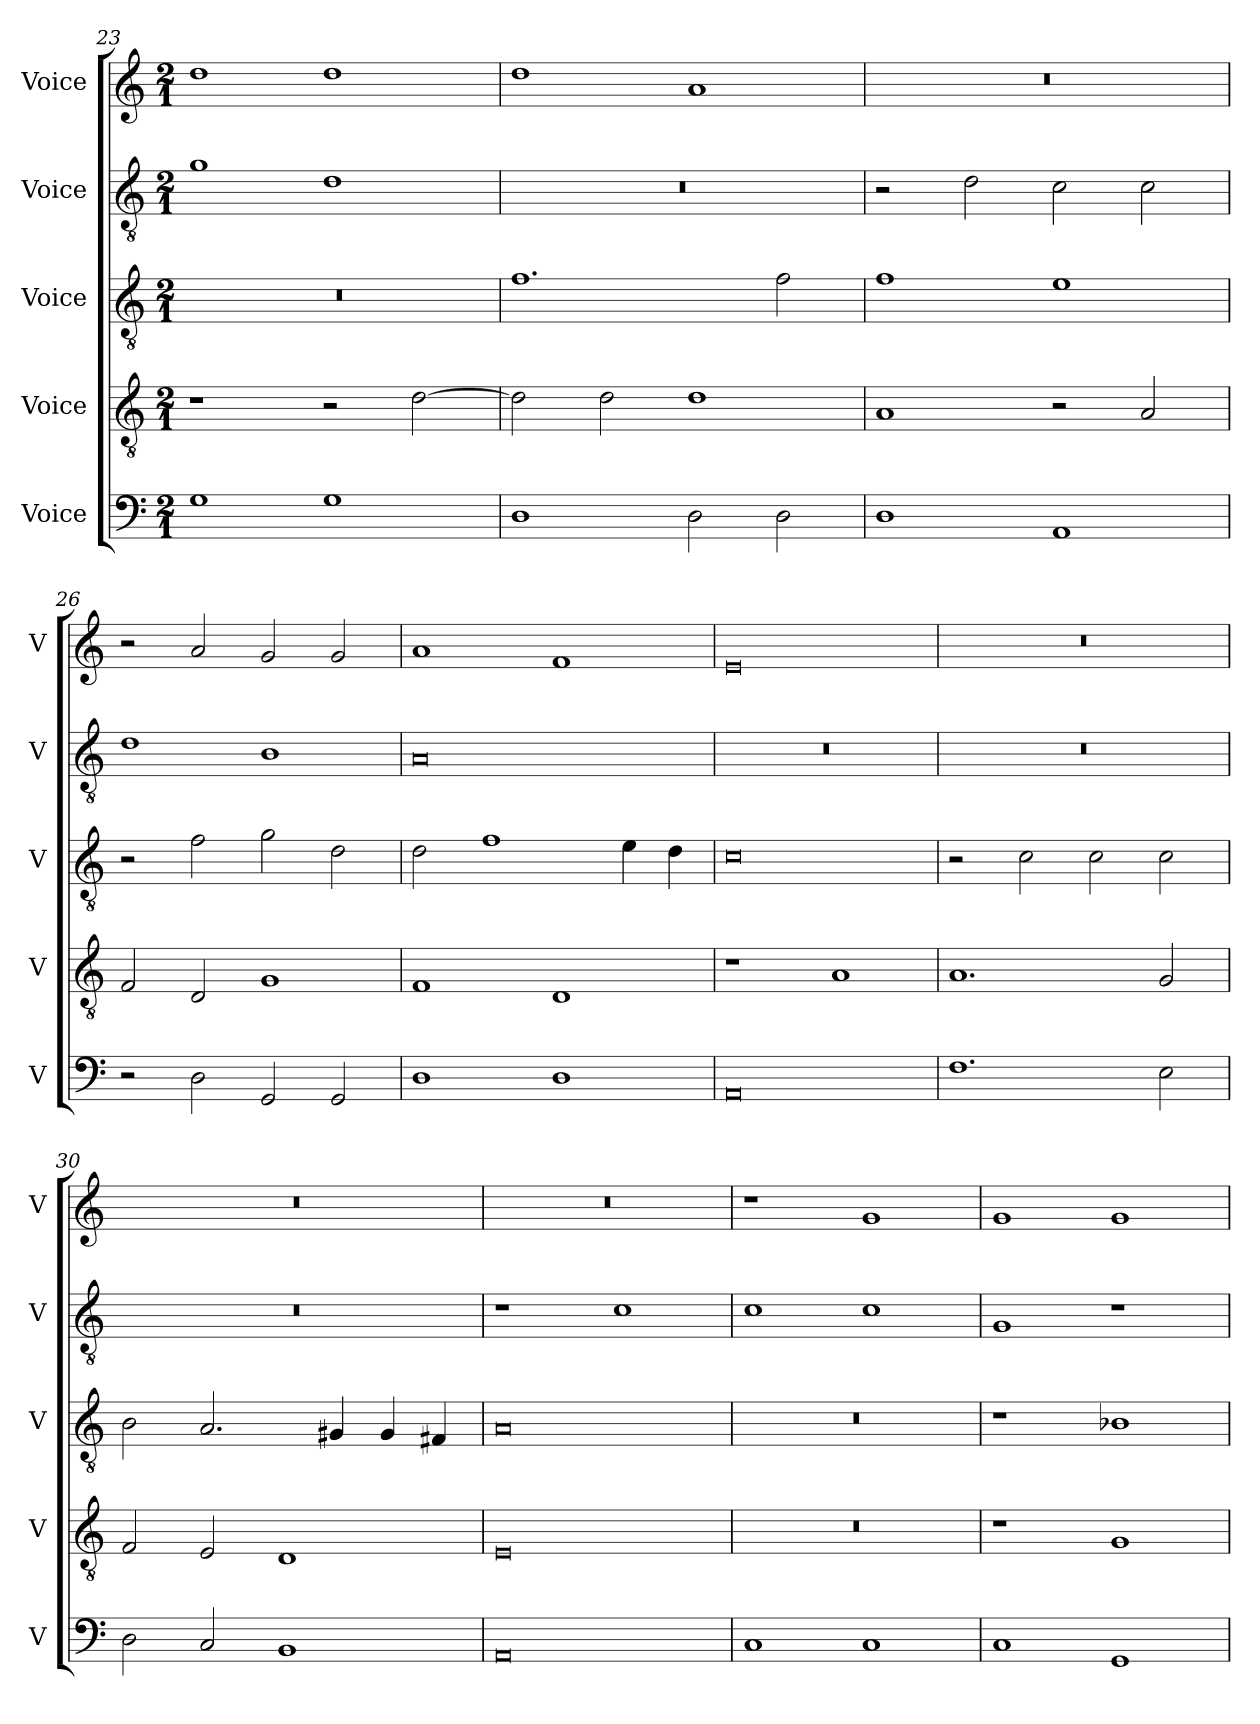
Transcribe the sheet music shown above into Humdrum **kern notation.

**kern	**kern	**kern	**kern	**kern
*part5	*part4	*part3	*part2	*part1
*staff5	*staff4	*staff3	*staff2	*staff1
*I"Voice	*I"Voice	*I"Voice	*I"Voice	*I"Voice
*I'V	*I'V	*I'V	*I'V	*I'V
*clefF4	*clefGv2	*clefGv2	*clefGv2	*clefG2
*k[]	*k[]	*k[]	*k[]	*k[]
*M2/1	*M2/1	*M2/1	*M2/1	*M2/1
=23	=23	=23	=23	=23
1G	1r	0r	1g	1dd
1G	2r	.	1d	1dd
.	[2d\	.	.	.
=24	=24	=24	=24	=24
1D	2d\]	1.f	0r	1dd
.	2d\	.	.	.
2D\	1d	.	.	1a
2D\	.	2f\	.	.
=25	=25	=25	=25	=25
1D	1A	1f	2r	0r
.	.	.	2d\	.
1AA	2r	1e	2c\	.
.	2A/	.	2c\	.
!!LO:PB:g=z
=26	=26	=26	=26	=26
2r	2F/	2r	1d	2r
2D\	2D/	2f\	.	2a/
2GG/	1G	2g\	1B	2g/
2GG/	.	2d\	.	2g/
=27	=27	=27	=27	=27
1D	1F	2d\	0A	1a
.	.	1f	.	.
1D	1D	.	.	1f
.	.	4e\	.	.
.	.	4d\	.	.
=28	=28	=28	=28	=28
0AA	1r	0c	0r	0e
.	1A	.	.	.
=29	=29	=29	=29	=29
1.F	1.A	2r	0r	0r
.	.	2c\	.	.
.	.	2c\	.	.
2E\	2G/	2c\	.	.
!!LO:LB:g=z
=30	=30	=30	=30	=30
2D\	2F/	2B\	0r	0r
2C/	2E/	2.A/	.	.
1BB	1D	.	.	.
.	.	4G#X/	.	.
.	.	4G#/	.	.
.	.	4F#X/	.	.
=31	=31	=31	=31	=31
0AA	0E	0A	1r	0r
.	.	.	1c	.
=32	=32	=32	=32	=32
1C	0r	0r	1c	1r
1C	.	.	1c	1g
=33	=33	=33	=33	=33
1C	1r	1r	1G	1g
1GG	1G	1B-X	1r	1g
=	=	=	=	=
*-	*-	*-	*-	*-
